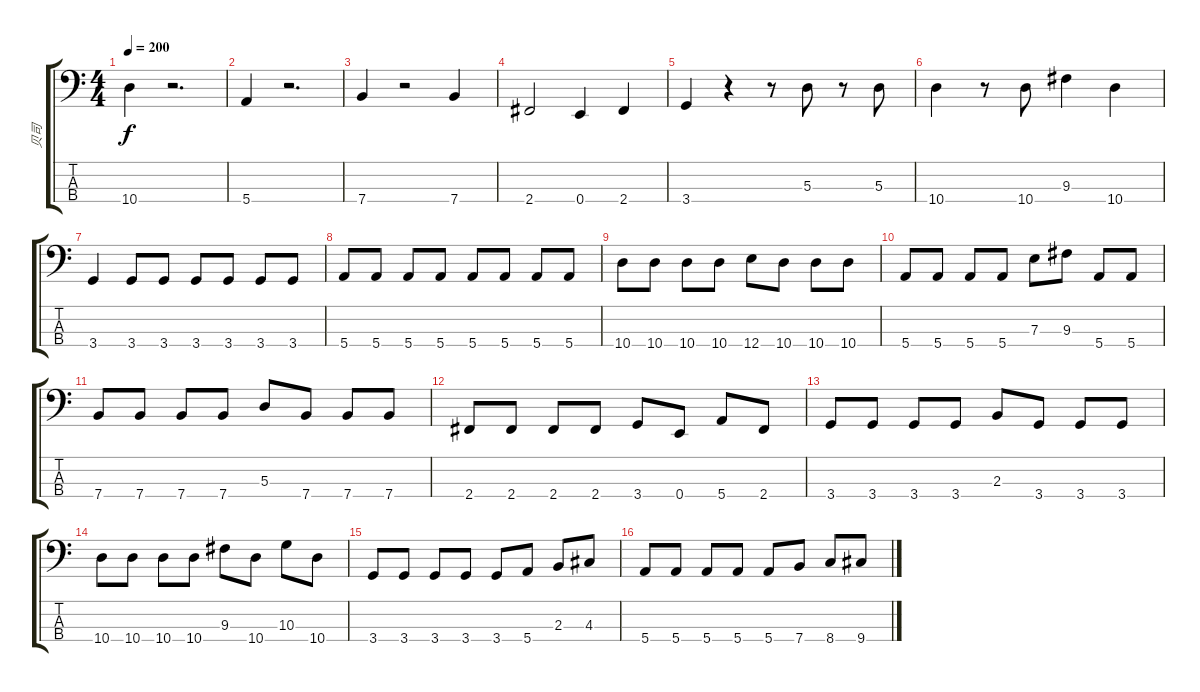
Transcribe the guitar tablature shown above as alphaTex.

\track ("贝司" "贝司") {instrument electricbassfinger}
\staff {score tabs}
\tuning (G2 D2 A1 E1) {hide}
\ts (4 4)
\tempo 196
\tempo 200
\clef f4
\ks c
10.4.4{txt "" dy f} r.2{d} |
5.4.4 r.2{d} |
7.4.4 r.2 7.4.4 |
2.4.2 0.4.4 2.4.4 |
3.4.4 r.4 r.8 5.3.8 r.8 5.3.8 |
10.4.4 r.8 10.4.8 9.3.4 10.4.4 |
3.4.4 3.4.8 3.4.8 3.4.8 3.4.8 3.4.8 3.4.8 |
5.4.8 5.4.8 5.4.8 5.4.8 5.4.8 5.4.8 5.4.8 5.4.8 |
10.4.8 10.4.8 10.4.8 10.4.8 12.4.8 10.4.8 10.4.8 10.4.8 |
5.4.8 5.4.8 5.4.8 5.4.8 7.3.8 9.3.8 5.4.8 5.4.8 |
7.4.8 7.4.8 7.4.8 7.4.8 5.3.8 7.4.8 7.4.8 7.4.8 |
2.4.8 2.4.8 2.4.8 2.4.8 3.4.8 0.4.8 5.4.8 2.4.8 |
3.4.8 3.4.8 3.4.8 3.4.8 2.3.8 3.4.8 3.4.8 3.4.8 |
10.4.8 10.4.8 10.4.8 10.4.8 9.3.8 10.4.8 10.3.8 10.4.8 |
3.4.8 3.4.8 3.4.8 3.4.8 3.4.8 5.4.8 2.3.8 4.3.8 |
5.4.8 5.4.8 5.4.8 5.4.8 5.4.8 7.4.8 8.4.8 9.4.8
